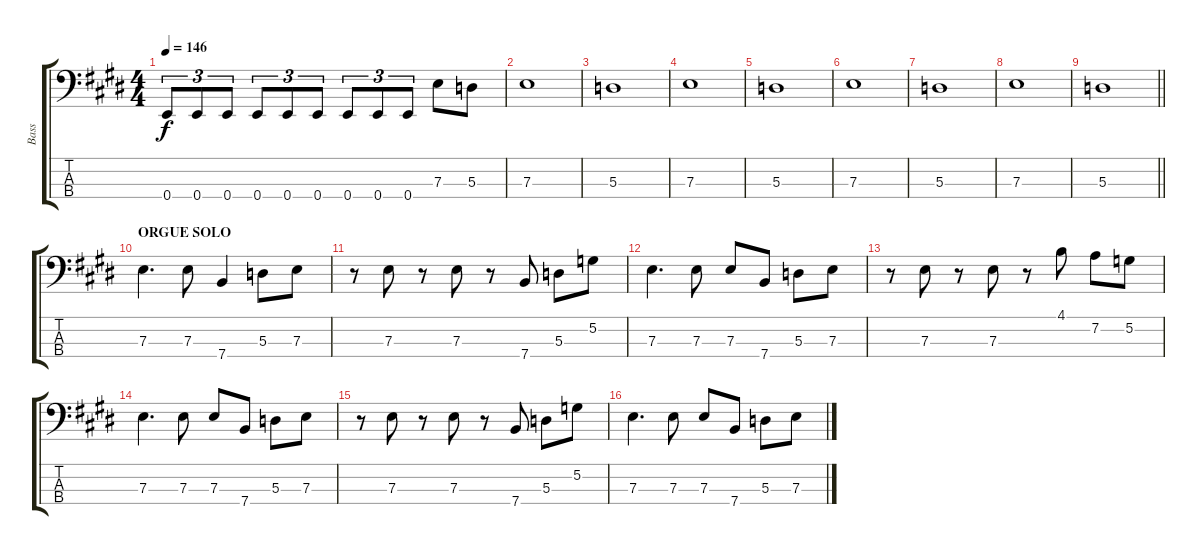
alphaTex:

\track ("Bass" "Bass") {instrument electricbassfinger}
\staff {score tabs}
\tuning (G2 D2 A1 E1) {hide}
\ts (4 4)
\tempo 146
\clef f4
\ks e
0.4.8{tu (3 2) dy f} 0.4.8{tu (3 2)} 0.4.8{tu (3 2)} 0.4.8{tu (3 2)} 0.4.8{tu (3 2)} 0.4.8{tu (3 2)} 0.4.8{tu (3 2)} 0.4.8{tu (3 2)} 0.4.8{tu (3 2)} 7.3.8 5.3.8 |
7.3.1 |
5.3.1 |
7.3.1 |
5.3.1 |
7.3.1 |
5.3.1 |
7.3.1 |
\barLineRight lightlight
5.3.1 |
\section ("" "ORGUE SOLO")
7.3.4{d} 7.3.8 7.4.4 5.3.8 7.3.8 |
r.8 7.3.8 r.8 7.3.8 r.8 7.4.8 5.3.8 5.2.8 |
7.3.4{d} 7.3.8 7.3.8 7.4.8 5.3.8 7.3.8 |
r.8 7.3.8 r.8 7.3.8 r.8 4.1.8 7.2.8 5.2.8 |
7.3.4{d} 7.3.8 7.3.8 7.4.8 5.3.8 7.3.8 |
r.8 7.3.8 r.8 7.3.8 r.8 7.4.8 5.3.8 5.2.8 |
7.3.4{d} 7.3.8 7.3.8 7.4.8 5.3.8 7.3.8
